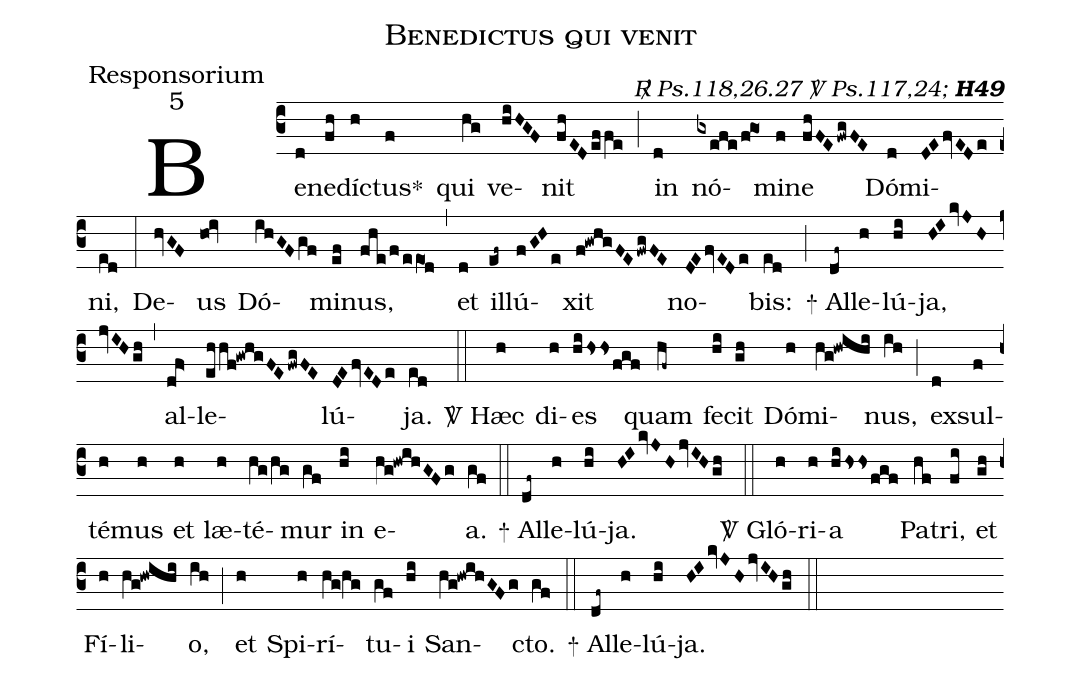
name:Benedictus qui venit;
office-part:Responsorium;
mode:5;
commentary:{\itshape\mdseries \Rbar\  Ps.118,26.27 \Vbar\  Ps.117,24;\/} {\bfseries H49};
%%
(c3) Be(d)ne(fh)díc(h)tus<sp>*</sp>(f) qui(hg) ve(hiHGF)nit(fhEDeffe) (;)
in(d) nó(gxefe/f!go1)mi(f)ne(fhFEfwgFE) Dó(d)mi(DEfvEDe)ni,(ed) (:)
De(hvGF)us(ho0!iv) Dó(ihGFgf)mi(ef)nus,(fhe/f/eeO1d) (,)
et(d) il(ef~)lú(fGH/e)xit(f!gwhgFEfwgFE) no(DEfvEDe)bis:(ed) (;)
<sp>+</sp> Al(df~)le(h)lú(hi)ja,(HIkvJHjvIHgh) (,) al(df>)le(ehhf!gwhgFEfwgFE)lú(DEfvEDe)ja.(ed) (::)
<sp>V/</sp> Hæc(h) di(h)es(hiHssfgf) quam(hf~) fe(hi)cit(gh) Dó(h)mi(hg!hwihi)nus,(ih) (;)
ex(d)sul(f)té(h)mus(h) et(h) læ(h)té(hg/hg)mur(gf) in(hi) e(hg!hwihGFg)a.(gf) (::)
<sp>+</sp> Al(df~)le(h)lú(hi)ja.(HIkvJHjvIHgh) (::)
<sp>V/</sp> Gló(h)ri(h)a(hihssfgf) Pa(hf)tri,(fi) et(gh) Fí(h)li(hg!hwihi)o,(ih) (;)
et(h) Spi(h)rí(hg/0hg)tu(gf)i(hi) San(hg!hwihGFg)cto.(gf) (::)
<sp>+</sp> Al(df~)le(h)lú(hi)ja.(HIkvJHjvIHgh) (::)
